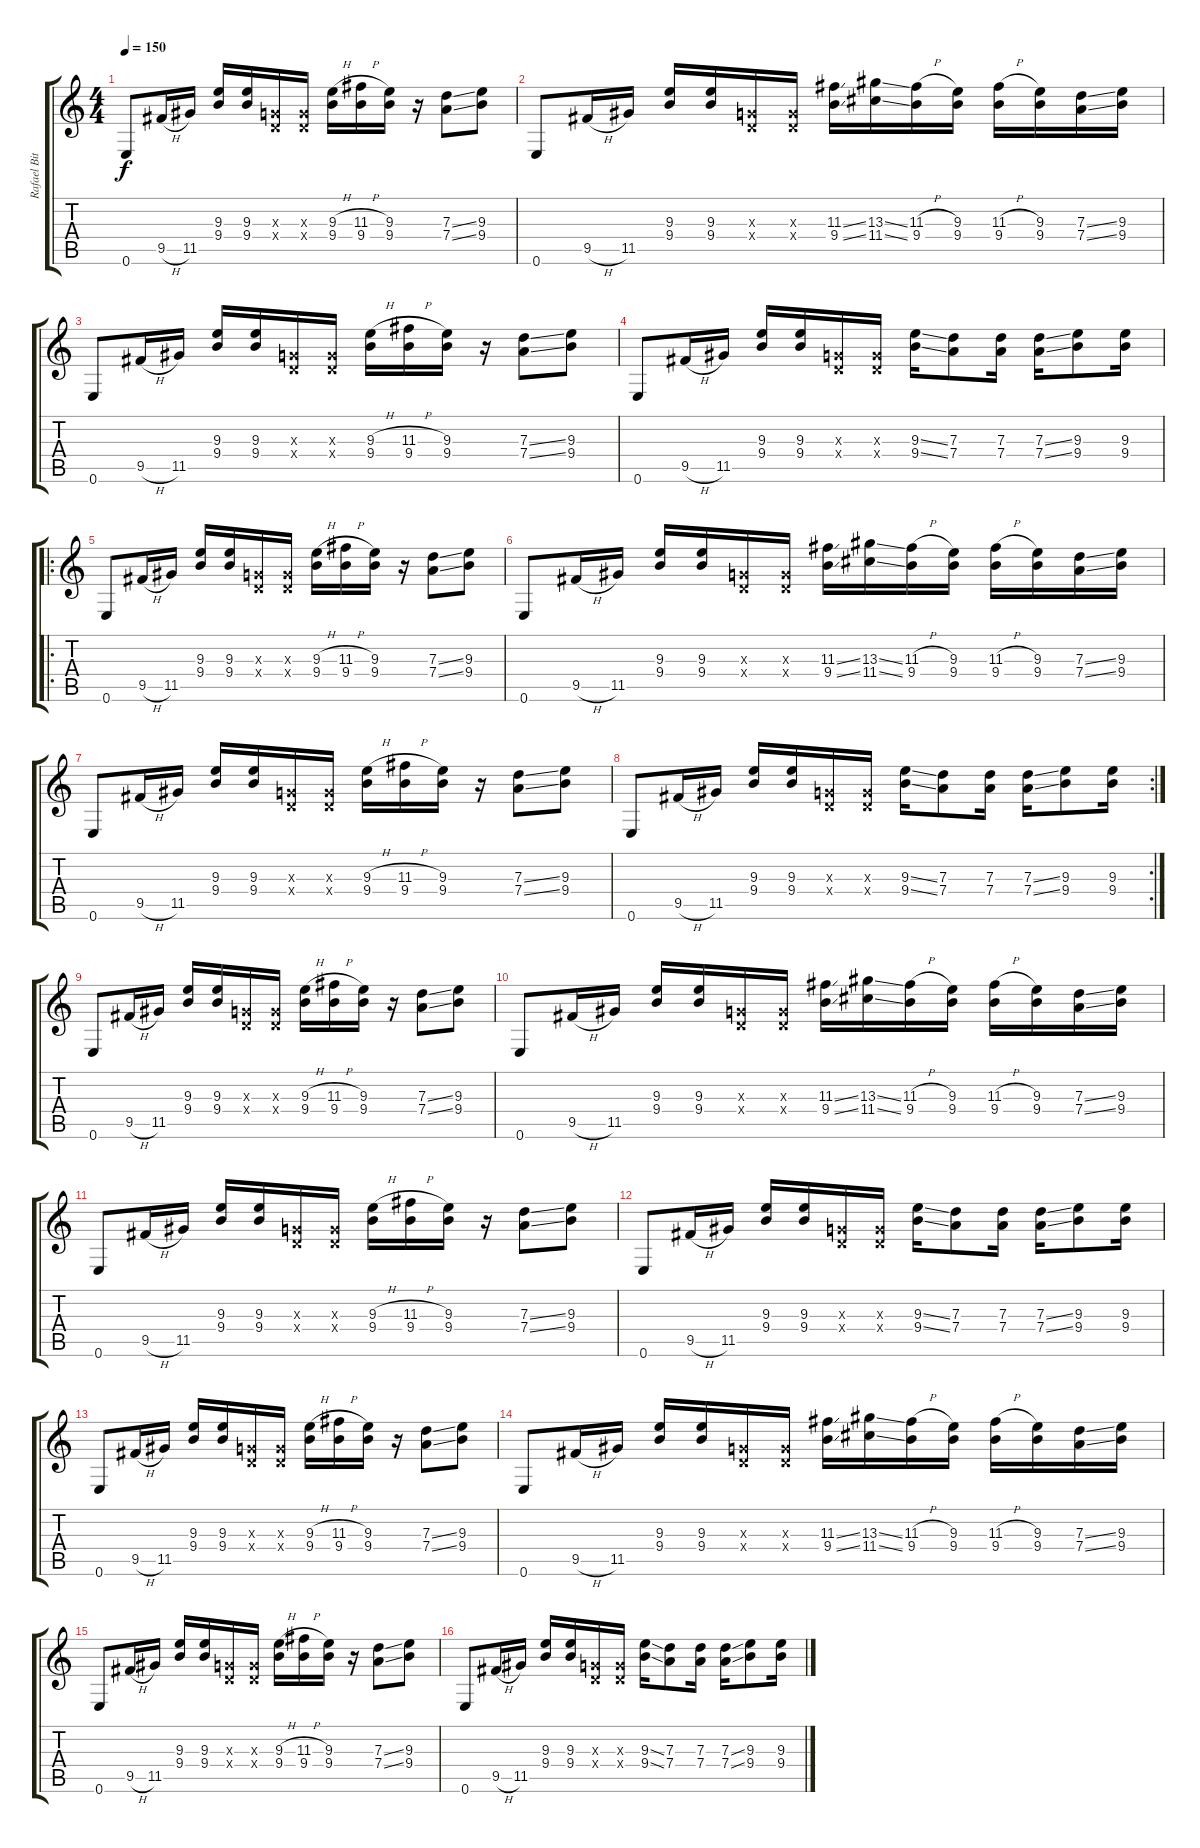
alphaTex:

\track ("Rafael Bittencourt" "Rafael Bit") {instrument distortionguitar}
\staff {score tabs}
\tuning (E4 B3 G3 D3 A2 E2) {hide}
\ts (4 4)
\tempo 150
\tempo 100
\tempo 150
\clef g2
\ks c
0.6.8{dy f instrument distortionguitar} 9.5{h}.16 11.5.16 (9.3 9.4).16 (9.3 9.4).16 (0.3{x} 0.4{x}).16 (0.3{x} 0.4{x}).16 (9.3{h} 9.4).16 (11.3{h} 9.4).16 (9.3 9.4).16 r.16 (7.3{ss} 7.4{ss}).8 (9.3 9.4).8 |
0.6.8 9.5{h}.16 11.5.16 (9.3 9.4).16 (9.3 9.4).16 (0.3{x} 0.4{x}).16 (0.3{x} 0.4{x}).16 (11.3{ss} 9.4{ss}).16 (13.3{ss} 11.4{ss}).16 (11.3{h} 9.4).16 (9.3 9.4).16 (11.3{h} 9.4).16 (9.3 9.4).16 (7.3{ss} 7.4{ss}).16 (9.3 9.4).16 |
0.6.8 9.5{h}.16 11.5.16 (9.3 9.4).16 (9.3 9.4).16 (0.3{x} 0.4{x}).16 (0.3{x} 0.4{x}).16 (9.3{h} 9.4).16 (11.3{h} 9.4).16 (9.3 9.4).16 r.16 (7.3{ss} 7.4{ss}).8 (9.3 9.4).8 |
0.6.8 9.5{h}.16 11.5.16 (9.3 9.4).16 (9.3 9.4).16 (0.3{x} 0.4{x}).16 (0.3{x} 0.4{x}).16 (9.3{ss} 9.4{ss}).16 (7.3 7.4).8 (7.3 7.4).16 (7.3{ss} 7.4{ss}).16 (9.3 9.4).8 (9.3 9.4).16 |
\ro
0.6.8 9.5{h}.16 11.5.16 (9.3 9.4).16 (9.3 9.4).16 (0.3{x} 0.4{x}).16 (0.3{x} 0.4{x}).16 (9.3{h} 9.4).16 (11.3{h} 9.4).16 (9.3 9.4).16 r.16 (7.3{ss} 7.4{ss}).8 (9.3 9.4).8 |
0.6.8 9.5{h}.16 11.5.16 (9.3 9.4).16 (9.3 9.4).16 (0.3{x} 0.4{x}).16 (0.3{x} 0.4{x}).16 (11.3{ss} 9.4{ss}).16 (13.3{ss} 11.4{ss}).16 (11.3{h} 9.4).16 (9.3 9.4).16 (11.3{h} 9.4).16 (9.3 9.4).16 (7.3{ss} 7.4{ss}).16 (9.3 9.4).16 |
0.6.8 9.5{h}.16 11.5.16 (9.3 9.4).16 (9.3 9.4).16 (0.3{x} 0.4{x}).16 (0.3{x} 0.4{x}).16 (9.3{h} 9.4).16 (11.3{h} 9.4).16 (9.3 9.4).16 r.16 (7.3{ss} 7.4{ss}).8 (9.3 9.4).8 |
\rc 2
0.6.8 9.5{h}.16 11.5.16 (9.3 9.4).16 (9.3 9.4).16 (0.3{x} 0.4{x}).16 (0.3{x} 0.4{x}).16 (9.3{ss} 9.4{ss}).16 (7.3 7.4).8 (7.3 7.4).16 (7.3{ss} 7.4{ss}).16 (9.3 9.4).8 (9.3 9.4).16 |
0.6.8 9.5{h}.16 11.5.16 (9.3 9.4).16 (9.3 9.4).16 (0.3{x} 0.4{x}).16 (0.3{x} 0.4{x}).16 (9.3{h} 9.4).16 (11.3{h} 9.4).16 (9.3 9.4).16 r.16 (7.3{ss} 7.4{ss}).8 (9.3 9.4).8 |
0.6.8 9.5{h}.16 11.5.16 (9.3 9.4).16 (9.3 9.4).16 (0.3{x} 0.4{x}).16 (0.3{x} 0.4{x}).16 (11.3{ss} 9.4{ss}).16 (13.3{ss} 11.4{ss}).16 (11.3{h} 9.4).16 (9.3 9.4).16 (11.3{h} 9.4).16 (9.3 9.4).16 (7.3{ss} 7.4{ss}).16 (9.3 9.4).16 |
0.6.8 9.5{h}.16 11.5.16 (9.3 9.4).16 (9.3 9.4).16 (0.3{x} 0.4{x}).16 (0.3{x} 0.4{x}).16 (9.3{h} 9.4).16 (11.3{h} 9.4).16 (9.3 9.4).16 r.16 (7.3{ss} 7.4{ss}).8 (9.3 9.4).8 |
0.6.8 9.5{h}.16 11.5.16 (9.3 9.4).16 (9.3 9.4).16 (0.3{x} 0.4{x}).16 (0.3{x} 0.4{x}).16 (9.3{ss} 9.4{ss}).16 (7.3 7.4).8 (7.3 7.4).16 (7.3{ss} 7.4{ss}).16 (9.3 9.4).8 (9.3 9.4).16 |
0.6.8 9.5{h}.16 11.5.16 (9.3 9.4).16 (9.3 9.4).16 (0.3{x} 0.4{x}).16 (0.3{x} 0.4{x}).16 (9.3{h} 9.4).16 (11.3{h} 9.4).16 (9.3 9.4).16 r.16 (7.3{ss} 7.4{ss}).8 (9.3 9.4).8 |
0.6.8 9.5{h}.16 11.5.16 (9.3 9.4).16 (9.3 9.4).16 (0.3{x} 0.4{x}).16 (0.3{x} 0.4{x}).16 (11.3{ss} 9.4{ss}).16 (13.3{ss} 11.4{ss}).16 (11.3{h} 9.4).16 (9.3 9.4).16 (11.3{h} 9.4).16 (9.3 9.4).16 (7.3{ss} 7.4{ss}).16 (9.3 9.4).16 |
0.6.8 9.5{h}.16 11.5.16 (9.3 9.4).16 (9.3 9.4).16 (0.3{x} 0.4{x}).16 (0.3{x} 0.4{x}).16 (9.3{h} 9.4).16 (11.3{h} 9.4).16 (9.3 9.4).16 r.16 (7.3{ss} 7.4{ss}).8 (9.3 9.4).8 |
0.6.8 9.5{h}.16 11.5.16 (9.3 9.4).16 (9.3 9.4).16 (0.3{x} 0.4{x}).16 (0.3{x} 0.4{x}).16 (9.3{ss} 9.4{ss}).16 (7.3 7.4).8 (7.3 7.4).16 (7.3{ss} 7.4{ss}).16 (9.3 9.4).8 (9.3 9.4).16
